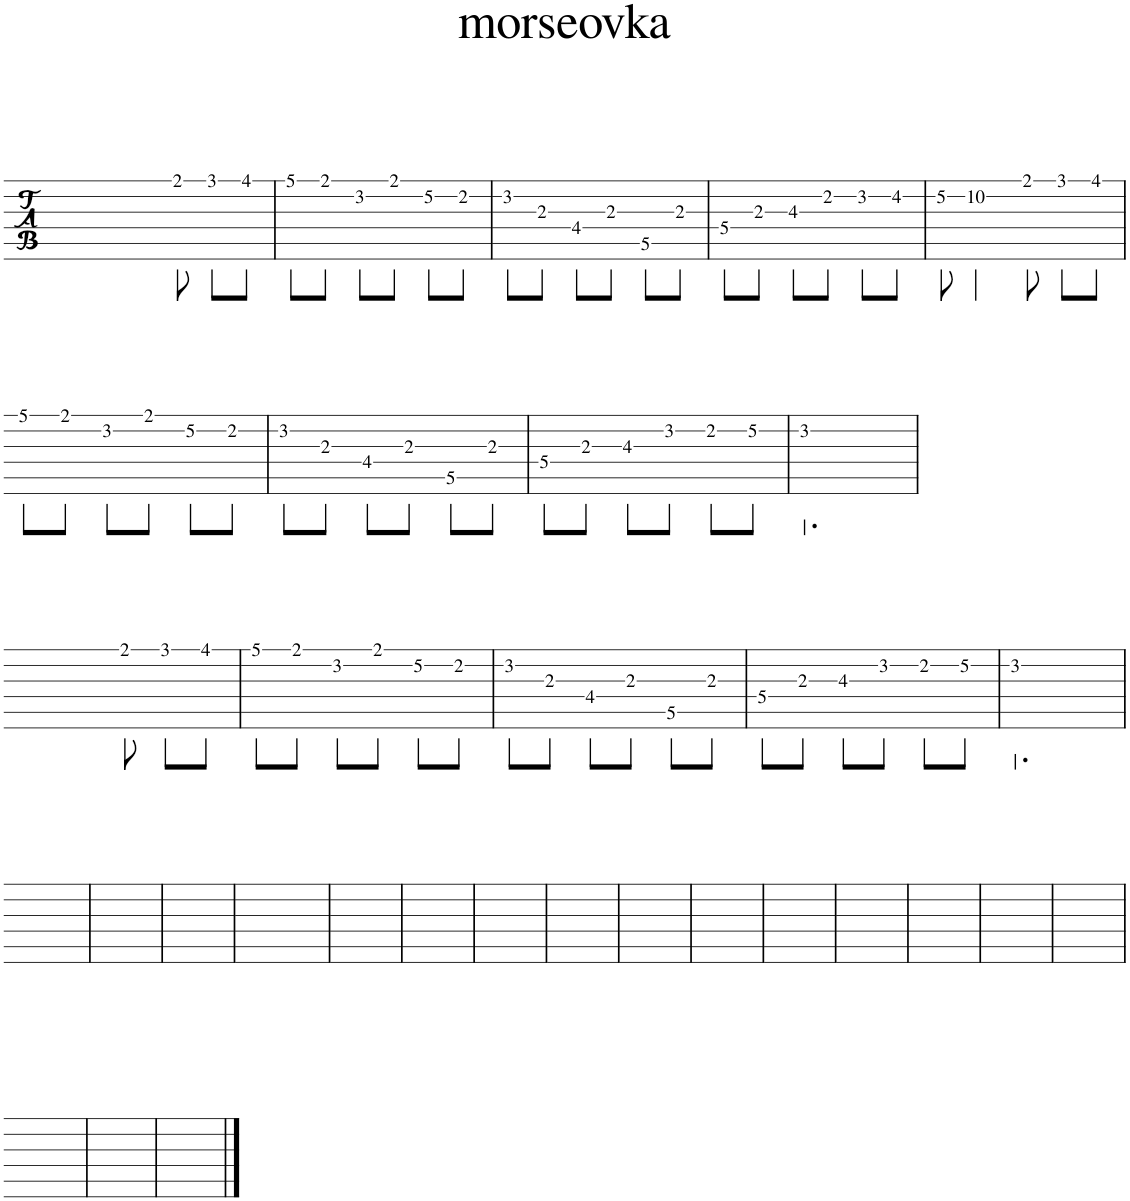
**kern
*part1
*staff1
*I"Guitar
*I'Guit.
*stria6
*
*k[]
*M3/4
=1
8r
8r
8r
8f#\
8g\L
8g#\J
=2
8a\L
8f#\J
8d\L
8f#\J
8e\L
8c#\J
=3
8d\L
8A\J
8F#\L
8A\J
8D\L
8A\J
=4
8G\L
8A\J
8B\L
8c#\J
8d\L
8e-\J
=5
8e\
4a\
8f#\
8g\L
8g#\J
!!LO:LB:g=z
=6
8a\L
8f#\J
8d\L
8f#\J
8e\L
8c#\J
=7
8d\L
8A\J
8F#\L
8A\J
8D\L
8A\J
=8
8G\L
8A\J
8B\L
8d\J
8c#\L
8e\J
=9
2.d\
!!LO:LB:g=z
=10
8r
4r
8f#\
8g\L
8g#\J
=11
8a\L
8f#\J
8d\L
8f#\J
8e\L
8c#\J
=12
8d\L
8A\J
8F#\L
8A\J
8D\L
8A\J
=13
8G\L
8A\J
8B\L
8d\J
8c#\L
8e\J
=14
2.d\
!!LO:LB:g=z
=15
2.r
=16
2.r
=17
2.r
=18
2r
4r
=19
2.r
=20
2.r
=21
2.r
=22
2.r
=23
2.r
=24
2.r
=25
2.r
=26
2.r
=27
2.r
=28
2.r
=29
2.r
!!LO:LB:g=z
=30
2.r
=31
2.r
=32
2.r
==
*-
